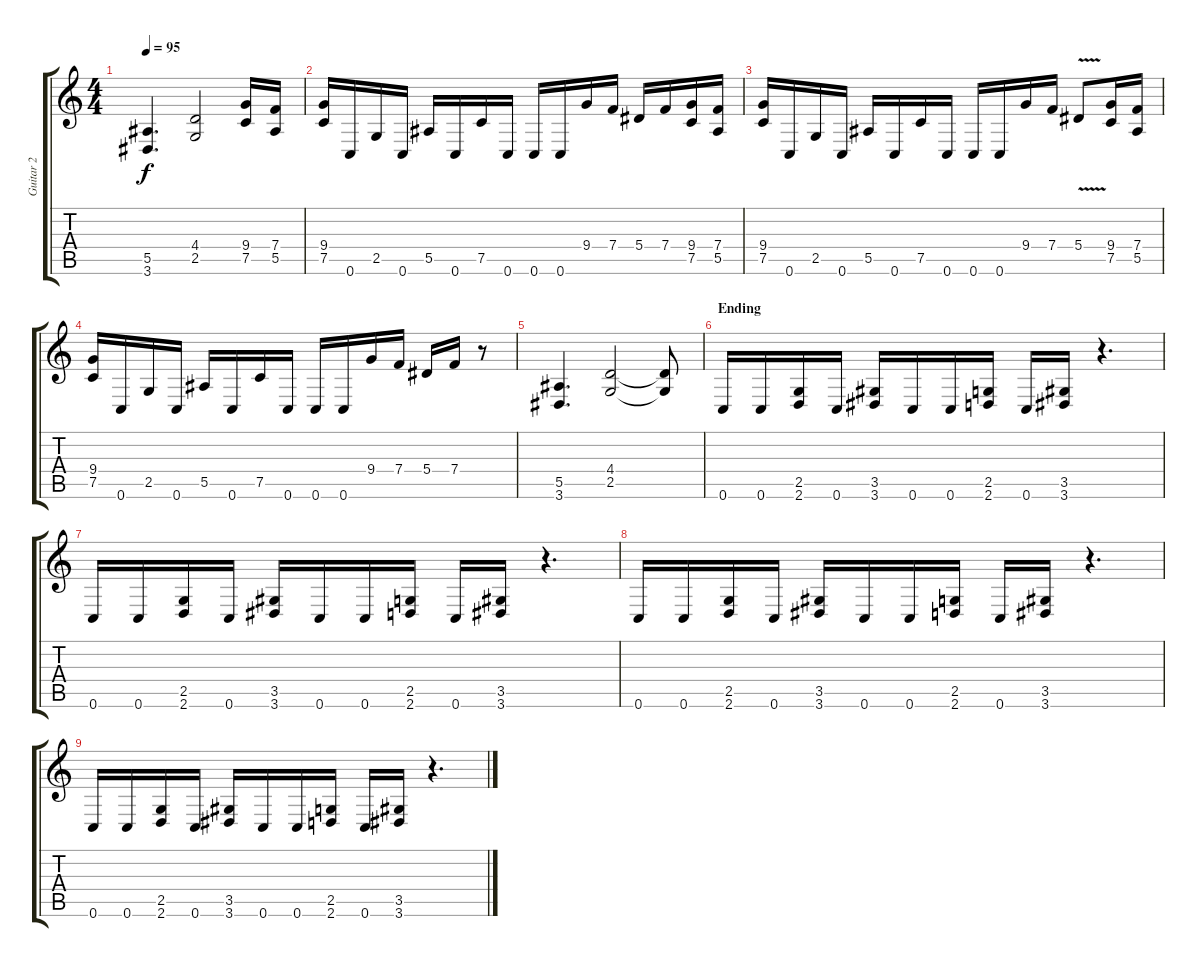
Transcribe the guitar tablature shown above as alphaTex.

\track ("Guitar 2" "Guitar 2") {instrument overdrivenguitar}
\staff {score tabs}
\tuning (C4 G3 Eb3 Bb2 F2 C2) {hide}
\ts (4 4)
\tempo 95
\clef g2
\ks c
(5.5 3.6).4{d dy f} (4.4 2.5).2 (9.4 7.5).16 (7.4 5.5).16 |
(9.4 7.5).16 0.6.16 2.5.16 0.6.16 5.5.16 0.6.16 7.5.16 0.6.16 0.6.16 0.6.16 9.4.16 7.4.16 5.4.16 7.4.16 (9.4 7.5).16 (7.4 5.5).16 |
(9.4 7.5).16 0.6.16 2.5.16 0.6.16 5.5.16 0.6.16 7.5.16 0.6.16 0.6.16 0.6.16 9.4.16 7.4.16 5.4{v}.8 (9.4 7.5).16 (7.4 5.5).16 |
(9.4 7.5).16 0.6.16 2.5.16 0.6.16 5.5.16 0.6.16 7.5.16 0.6.16 0.6.16 0.6.16 9.4.16 7.4.16 5.4.16 7.4.16 r.8 |
(5.5 3.6).4{d} (4.4 2.5).2 (4.4{t} 2.5{t}).8 |
\section ("" "Ending")
0.6.16 0.6.16 (2.5 2.6).16 0.6.16 (3.5 3.6).16 0.6.16 0.6.16 (2.5 2.6).16 0.6.16 (3.5 3.6).16 r.4{d} |
0.6.16 0.6.16 (2.5 2.6).16 0.6.16 (3.5 3.6).16 0.6.16 0.6.16 (2.5 2.6).16 0.6.16 (3.5 3.6).16 r.4{d} |
0.6.16 0.6.16 (2.5 2.6).16 0.6.16 (3.5 3.6).16 0.6.16 0.6.16 (2.5 2.6).16 0.6.16 (3.5 3.6).16 r.4{d} |
0.6.16 0.6.16 (2.5 2.6).16 0.6.16 (3.5 3.6).16 0.6.16 0.6.16 (2.5 2.6).16 0.6.16 (3.5 3.6).16 r.4{d}
